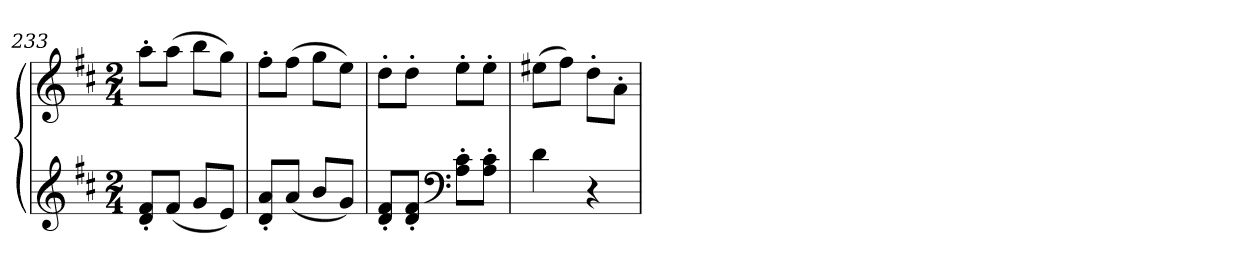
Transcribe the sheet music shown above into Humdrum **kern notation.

**kern	**kern
*part1	*part1
*staff2	*staff1
*clefG2	*clefG2
*k[f#c#]	*k[f#c#]
*M2/4	*M2/4
=233	=233
8d' 8f#'L	8aa'L
(8f#J	(8aaJ
8gL	8bbL
8eJ)	8ggJ)
=234	=234
8d' 8a'L	8ff#'L
(8aJ	(8ff#J
8bL	8ggL
8gJ)	8eeJ)
=235	=235
8d' 8f#'L	8dd'L
8d' 8f#'J	8dd'J
*clefF4	*
8A' 8c#'L	8ee'L
8A' 8c#'J	8ee'J
=236	=236
4d	(8ee#XL
.	8ff#J)
4r	8dd'L
.	8a'J
=	=
*-	*-
